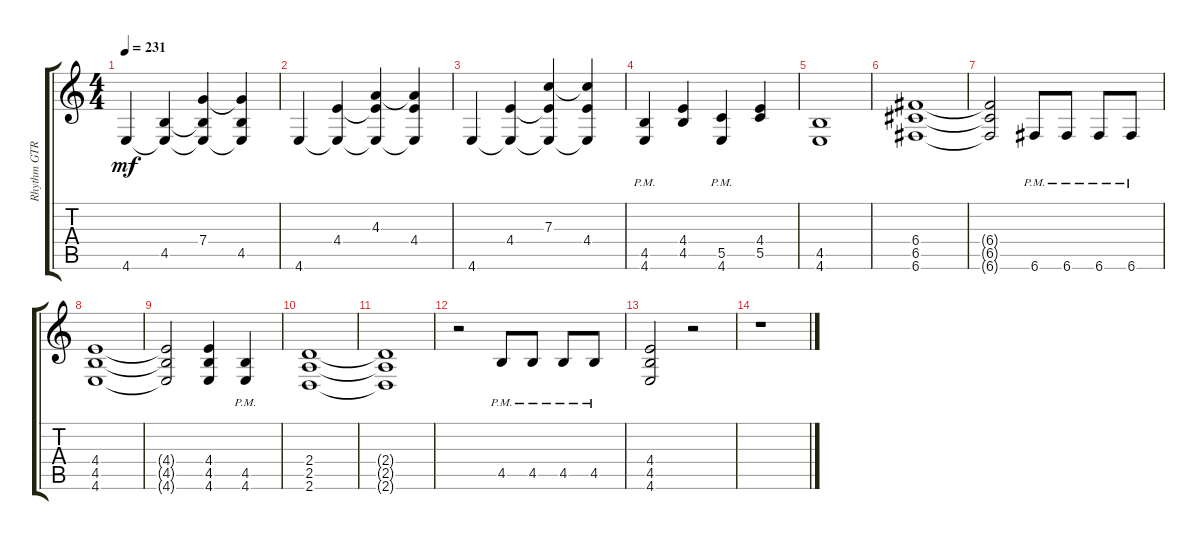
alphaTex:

\track ("Rhythm GTR 2" "Rhythm GTR") {instrument distortionguitar}
\staff {score tabs}
\tuning (D4 A3 F3 C3 G2 C2) {hide}
\ts (4 4)
\tempo 231
\clef g2
\ks aminor
4.6.4{dy mf} (4.5 4.6{t}).4 (7.4 4.5{t} 4.6{t}).4 (7.4{t} 4.5 4.6{t}).4 |
4.6.4 (4.4 4.6{t}).4 (4.3 4.4{t} 4.6{t}).4 (4.3{t} 4.4 4.6{t}).4 |
4.6.4 (4.4 4.6{t}).4 (7.3 4.4{t} 4.6{t}).4 (7.3{t} 4.4 4.6{t}).4 |
(4.5{pm} 4.6{pm}).4 (4.4 4.5).4 (5.5{pm} 4.6{pm}).4 (4.4 5.5).4 |
(4.5 4.6).1 |
(6.4 6.5 6.6).1 |
(6.4{t} 6.5{t} 6.6{t}).2 6.6{pm}.8 6.6{pm}.8 6.6{pm}.8 6.6{pm}.8 |
(4.4 4.5 4.6).1 |
(4.4{t} 4.5{t} 4.6{t}).2 (4.4 4.5 4.6).4 (4.5{pm} 4.6{pm}).4 |
(2.4 2.5 2.6).1 |
(2.4{t} 2.5{t} 2.6{t}).1 |
r.2 4.5{pm}.8 4.5{pm}.8 4.5{pm}.8 4.5{pm}.8 |
(4.4 4.5 4.6).2 r.2 |
r.1
